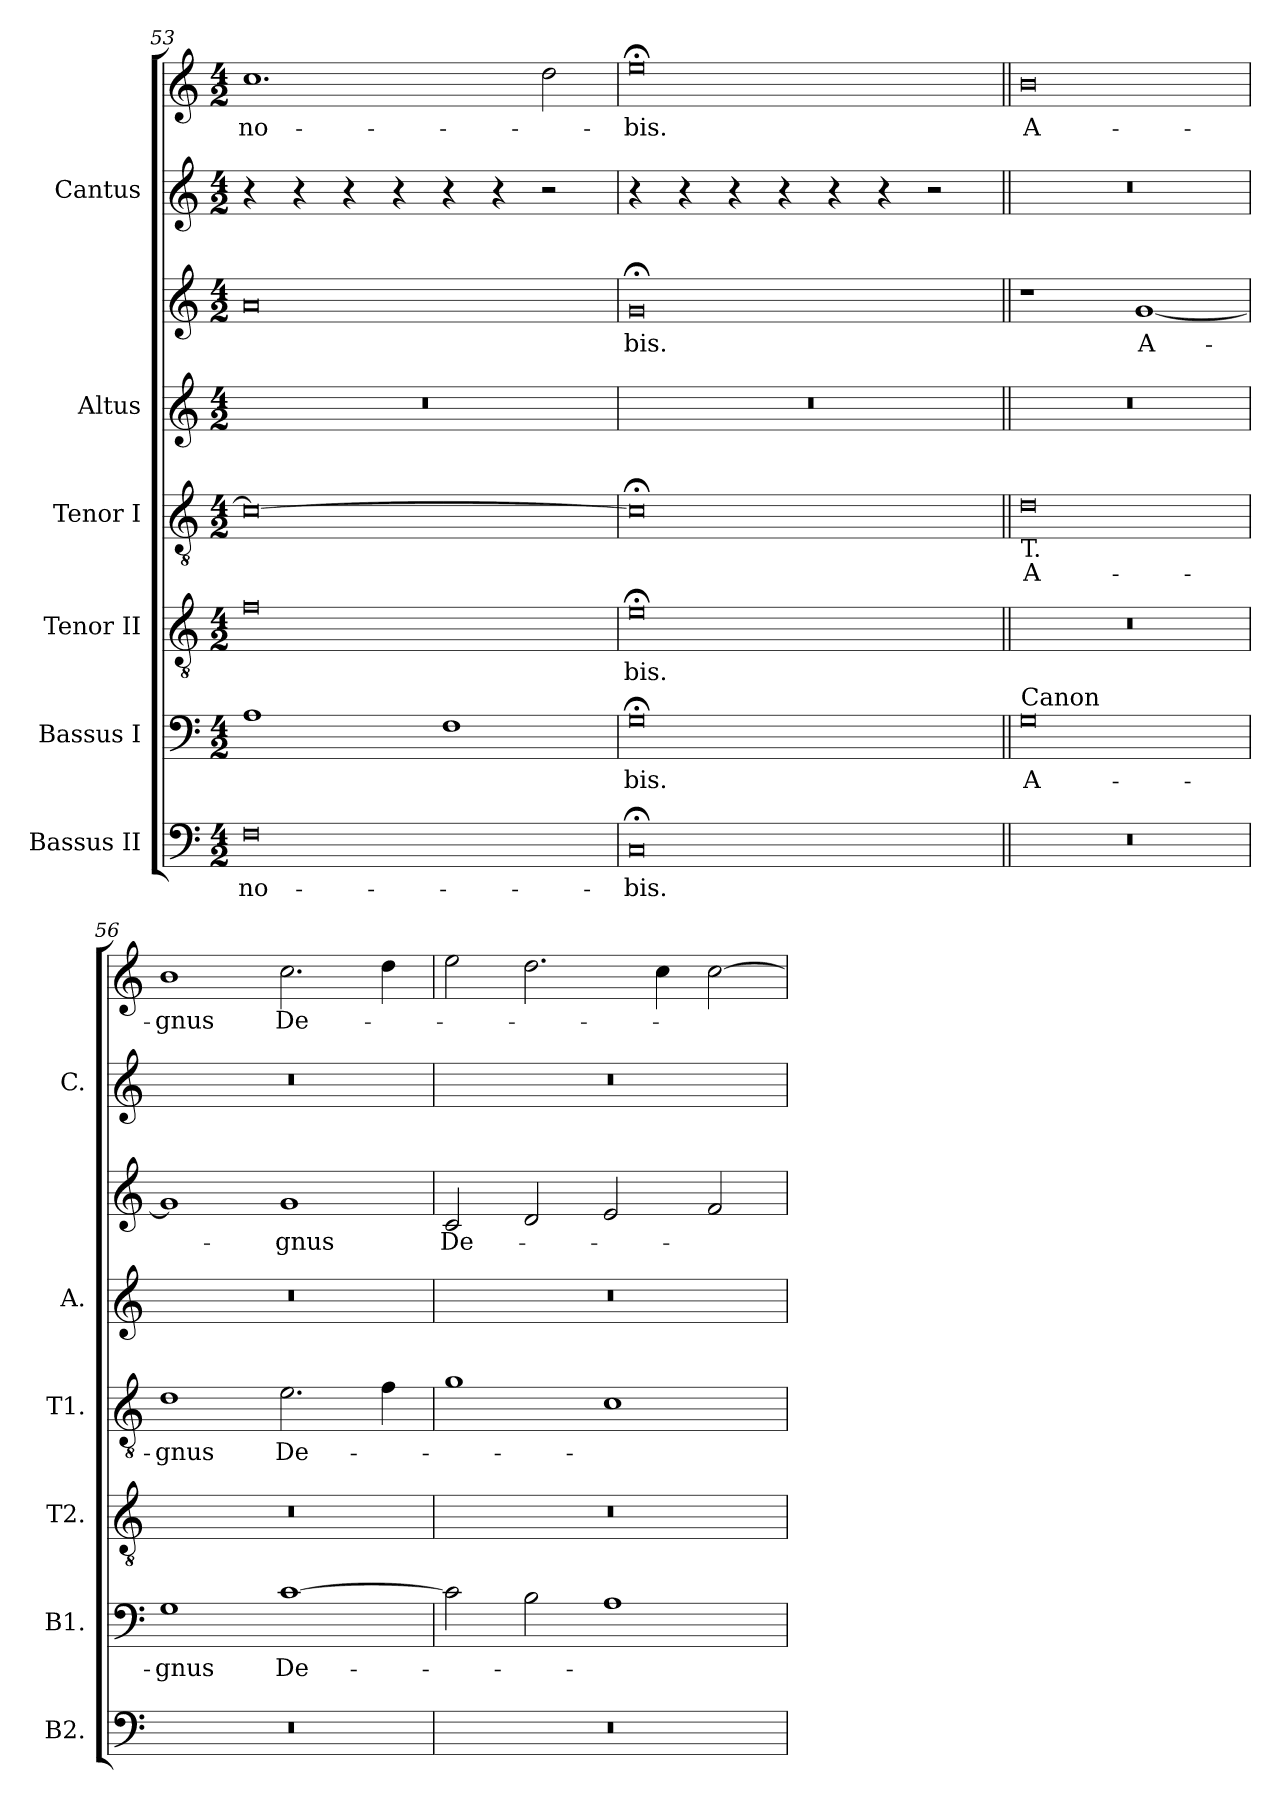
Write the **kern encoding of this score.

**kern	**text	**kern	**text	**kern	**text	**kern	**text	**kern	**kern	**text	**kern	**kern	**text
*part6	*part6	*part5	*part5	*part4	*part4	*part3	*part3	*part2	*part2	*part2	*part1	*part1	*part1
*staff8	*staff8	*staff7	*staff7	*staff6	*staff6	*staff5	*staff5	*staff4	*staff3	*staff3	*staff2	*staff1	*staff1
*I"Bassus II	*	*I"Bassus I	*	*I"Tenor II	*	*I"Tenor I	*	*I"Altus	*	*	*I"Cantus	*	*
*I'B2.	*	*I'B1.	*	*I'T2.	*	*I'T1.	*	*I'A.	*	*	*I'C.	*	*
*clefF4	*	*clefF4	*	*clefGv2	*	*clefGv2	*	*clefG2	*clefG2	*	*clefG2	*clefG2	*
*	*	*	*	*ITrd7c12	*	*ITrd7c12	*	*	*	*	*	*	*
*k[]	*	*k[]	*	*k[]	*	*k[]	*	*k[]	*k[]	*	*k[]	*k[]	*
*C:	*	*C:	*	*C:	*	*C:	*	*C:	*C:	*	*C:	*C:	*
*M4/2	*	*M4/2	*	*M4/2	*	*M4/2	*	*M4/2	*M4/2	*	*M4/2	*M4/2	*
=53	=53	=53	=53	=53	=53	=53	=53	=53	=53	=53	=53	=53	=53
!	!LO:LY:b:color=#000000	!	!	!	!	!	!	!LO:N:vis=1	!	!	!	!	!
!	!	!	!	!	!	!	!	!	!	!	!	!	!LO:LY:b:color=#000000
0Fi	no-	1Ai	.	0Fi	.	0Ci_	.	0r	0ai	.	4r	1.cci	no-
.	.	.	.	.	.	.	.	.	.	.	4r	.	.
.	.	.	.	.	.	.	.	.	.	.	4r	.	.
.	.	.	.	.	.	.	.	.	.	.	4r	.	.
.	.	1Fi	.	.	.	.	.	.	.	.	4r	.	.
.	.	.	.	.	.	.	.	.	.	.	4r	.	.
.	.	.	.	.	.	.	.	.	.	.	2r	2ddi\	.
=54	=54	=54	=54	=54	=54	=54	=54	=54	=54	=54	=54	=54	=54
!	!LO:LY:b:color=#000000	!	!	!	!	!	!	!	!	!	!	!	!
!	!	!	!LO:LY:b:color=#000000	!	!	!	!	!	!	!	!	!	!
!	!	!	!	!	!LO:LY:b:color=#000000	!	!	!LO:N:vis=1	!	!	!	!	!
!	!	!	!	!	!	!	!	!	!	!LO:LY:b:color=#000000	!	!	!
!	!	!	!	!	!	!	!	!	!	!	!	!	!LO:LY:b:color=#000000
0C;i	-bis.	0G;i	-bis.	0E;i	-bis.	0C;i]	.	0r	0g;i	-bis.	4r	0ee;i	-bis.
.	.	.	.	.	.	.	.	.	.	.	4r	.	.
.	.	.	.	.	.	.	.	.	.	.	4r	.	.
.	.	.	.	.	.	.	.	.	.	.	4r	.	.
.	.	.	.	.	.	.	.	.	.	.	4r	.	.
.	.	.	.	.	.	.	.	.	.	.	4r	.	.
.	.	.	.	.	.	.	.	.	.	.	2r	.	.
!!LO:LB:g=z
=55||	=55||	=55||	=55||	=55||	=55||	=55||	=55||	=55||	=55||	=55||	=55||	=55||	=55||
!LO:N:vis=1	!	!	!	!	!	!	!	!	!	!	!	!	!
!	!	!	!LO:LY:b:color=#000000	!LO:N:vis=1	!	!	!	!	!	!	!	!	!
!	!	!	!	!	!	!	!LO:LY:b:color=#000000	!LO:N:vis=1	!	!	!LO:N:vis=1	!	!
!	!	!	!	!	!	!LO:TX:b:t=T.	!	!	!	!	!	!	!
!	!	!LO:TX:a:t=Canon	!	!	!	!	!	!	!	!	!	!	!
!	!	!	!	!	!	!	!	!	!	!	!	!	!LO:LY:b:color=#000000
0r	.	0Gi	A-	0r	.	0Di	A-	0r	1r	.	0r	0bi	A-
!	!	!	!	!	!	!	!	!	!	!LO:LY:b:color=#000000	!	!	!
.	.	.	.	.	.	.	.	.	[1gi	A-	.	.	.
=56	=56	=56	=56	=56	=56	=56	=56	=56	=56	=56	=56	=56	=56
!LO:N:vis=1	!	!	!	!	!	!	!	!	!	!	!	!	!
!	!	!	!LO:LY:b:color=#000000	!LO:N:vis=1	!	!	!	!	!	!	!	!	!
!	!	!	!	!	!	!	!LO:LY:b:color=#000000	!LO:N:vis=1	!	!	!LO:N:vis=1	!	!
!	!	!	!	!	!	!	!	!	!	!	!	!	!LO:LY:b:color=#000000
0r	.	1Gi	-gnus	0r	.	1Di	-gnus	0r	1gi]	.	0r	1bi	-gnus
!	!	!	!LO:LY:b:color=#000000	!	!	!	!	!	!	!	!	!	!
!	!	!	!	!	!	!	!LO:LY:b:color=#000000	!	!	!	!	!	!
!	!	!	!	!	!	!	!	!	!	!LO:LY:b:color=#000000	!	!	!
!	!	!	!	!	!	!	!	!	!	!	!	!	!LO:LY:b:color=#000000
.	.	[1ci	De-	.	.	2.Ei\	De-	.	1gi	-gnus	.	2.cci\	De-
.	.	.	.	.	.	4Fi\	.	.	.	.	.	4ddi\	.
=57	=57	=57	=57	=57	=57	=57	=57	=57	=57	=57	=57	=57	=57
!LO:N:vis=1	!	!	!	!LO:N:vis=1	!	!	!	!LO:N:vis=1	!	!	!	!	!
!	!	!	!	!	!	!	!	!	!	!LO:LY:b:color=#000000	!LO:N:vis=1	!	!
0r	.	2ci\]	.	0r	.	1Gi	.	0r	2ci/	De-	0r	2eei\	.
.	.	2Bi\	.	.	.	.	.	.	2di/	.	.	2.ddi\	.
.	.	1Ai	.	.	.	1Ci	.	.	2ei/	.	.	.	.
.	.	.	.	.	.	.	.	.	.	.	.	4cci\	.
.	.	.	.	.	.	.	.	.	2fi/	.	.	[2cci\	.
=	=	=	=	=	=	=	=	=	=	=	=	=	=
*-	*-	*-	*-	*-	*-	*-	*-	*-	*-	*-	*-	*-	*-
